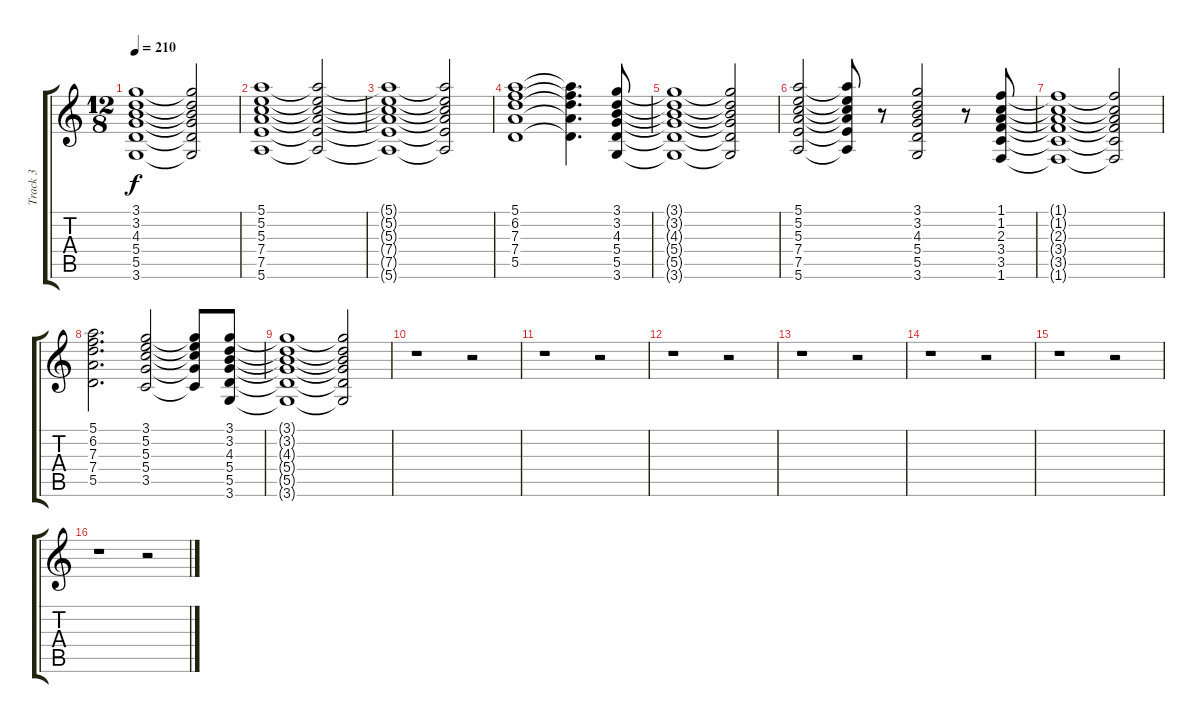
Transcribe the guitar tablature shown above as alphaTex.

\track ("Track 3" "Track 3") {instrument overdrivenguitar}
\staff {score tabs}
\tuning (E4 B3 G3 D3 A2 E2) {hide}
\ts (12 8)
\tempo 210
\clef g2
\ks c
(3.1{t} 3.2{t} 4.3{t} 5.4{t} 5.5{t} 3.6{t}).1{dy f} (3.1{t} 3.2{t} 4.3{t} 5.4{t} 5.5{t} 3.6{t}).2 |
(5.1 5.2 5.3 7.4 7.5 5.6).1 (5.1{t} 5.2{t} 5.3{t} 7.4{t} 7.5{t} 5.6{t}).2 |
(5.1{t} 5.2{t} 5.3{t} 7.4{t} 7.5{t} 5.6{t}).1 (5.1{t} 5.2{t} 5.3{t} 7.4{t} 7.5{t} 5.6{t}).2 |
(5.1 6.2 7.3 7.4 5.5).1 (5.1{t} 6.2{t} 7.3{t} 7.4{t} 5.5{t}).4{d} (3.1 3.2 4.3 5.4 5.5 3.6).8 |
(3.1{t} 3.2{t} 4.3{t} 5.4{t} 5.5{t} 3.6{t}).1 (3.1{t} 3.2{t} 4.3{t} 5.4{t} 5.5{t} 3.6{t}).2 |
(5.1 5.2 5.3 7.4 7.5 5.6).2 (5.1{t} 5.2{t} 5.3{t} 7.4{t} 7.5{t} 5.6{t}).8 r.8 (3.1 3.2 4.3 5.4 5.5 3.6).2 r.8 (1.1 1.2 2.3 3.4 3.5 1.6).8 |
(1.1{t} 1.2{t} 2.3{t} 3.4{t} 3.5{t} 1.6{t}).1 (1.1{t} 1.2{t} 2.3{t} 3.4{t} 3.5{t} 1.6{t}).2 |
(5.1 6.2 7.3 7.4 5.5).2{d} (3.1 5.2 5.3 5.4 3.5).2 (3.1{t} 5.2{t} 5.3{t} 5.4{t} 3.5{t}).8 (3.1 3.2 4.3 5.4 5.5 3.6).8 |
(3.1{t} 3.2{t} 4.3{t} 5.4{t} 5.5{t} 3.6{t}).1 (3.1{t} 3.2{t} 4.3{t} 5.4{t} 5.5{t} 3.6{t}).2 |
r.1 r.2 |
r.1 r.2 |
r.1 r.2 |
r.1 r.2 |
r.1 r.2 |
r.1 r.2 |
r.1 r.2
